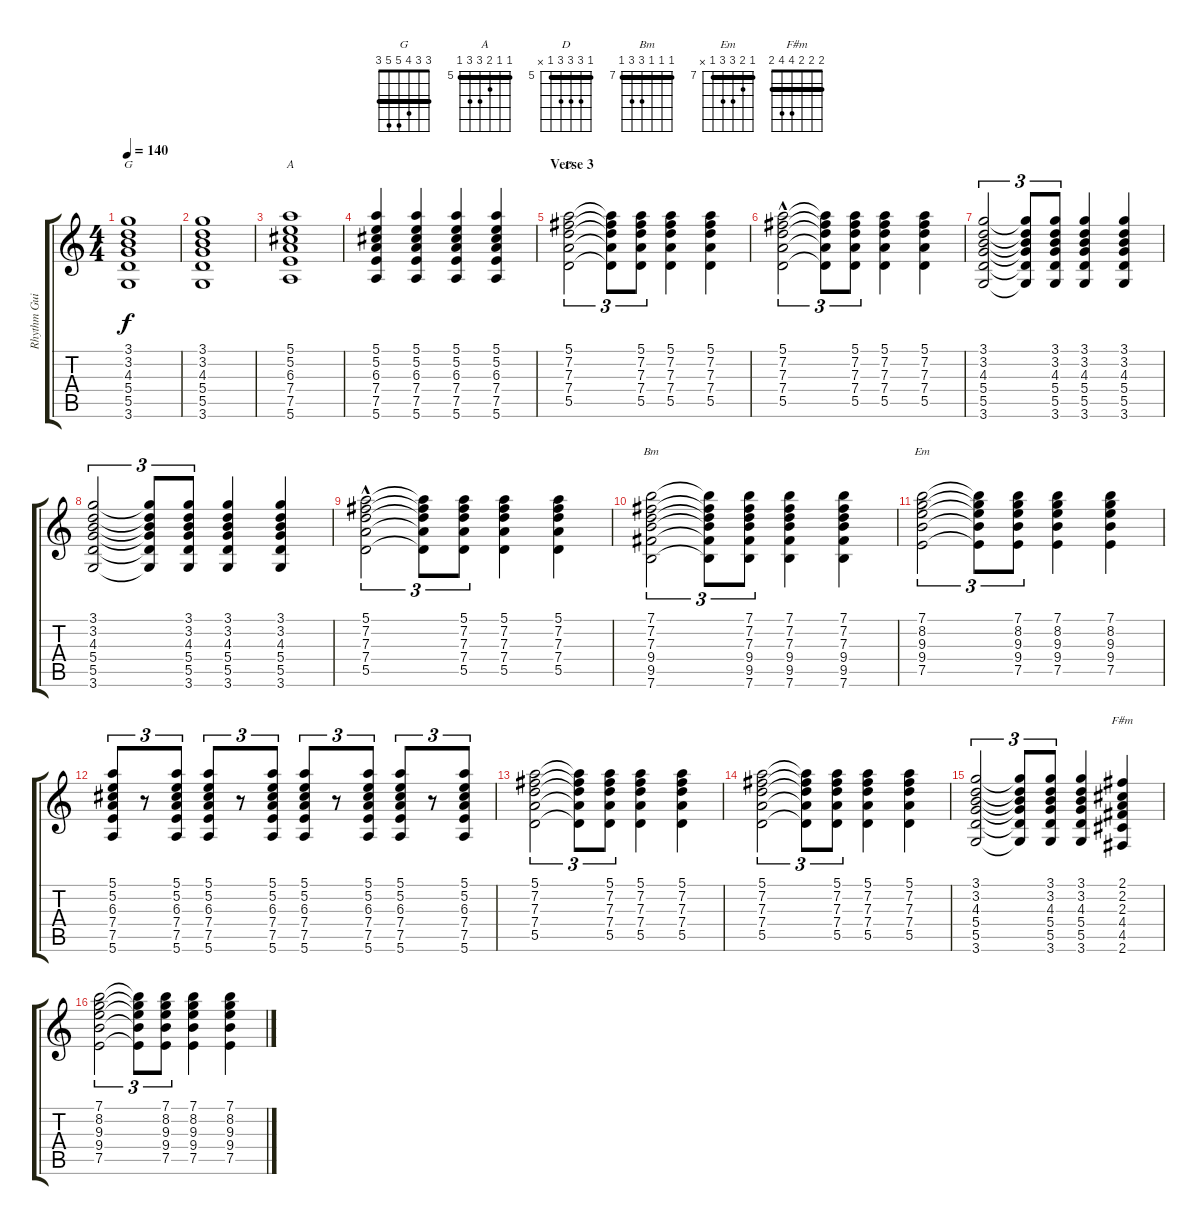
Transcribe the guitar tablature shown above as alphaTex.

\track ("Rhythm Guitar" "Rhythm Gui") {instrument distortionguitar}
\staff {score tabs}
\tuning (E4 B3 G3 D3 A2 E2) {hide}
\chord ("G" 3 3 4 5 5 3) {barre 3}
\chord ("A" 5 5 6 7 7 5) {firstfret 5 barre 5}
\chord ("D" 5 7 7 7 5 x) {firstfret 5 barre 5}
\chord ("Bm" 7 7 7 9 9 7) {firstfret 7 barre 7}
\chord ("Em" 7 8 9 9 7 x) {firstfret 7 barre 7}
\chord ("F#m" 2 2 2 4 4 2) {barre 2}
\ts (4 4)
\tempo 140
\clef g2
\ks c
(3.1 3.2 4.3 5.4 5.5 3.6).1{ch "G" dy f} |
(3.1 3.2 4.3 5.4 5.5 3.6).1 |
(5.1 5.2 6.3 7.4 7.5 5.6).1{ch "A"} |
(5.1 5.2 6.3 7.4 7.5 5.6).4 (5.1 5.2 6.3 7.4 7.5 5.6).4 (5.1 5.2 6.3 7.4 7.5 5.6).4 (5.1 5.2 6.3 7.4 7.5 5.6).4 |
\section ("" "Verse 3")
(5.1 7.2 7.3 7.4 5.5).2{tu (3 2) ch "D"} (5.1{t} 7.2{t} 7.3{t} 7.4{t} 5.5{t}).8{tu (3 2)} (5.1 7.2 7.3 7.4 5.5).8{tu (3 2)} (5.1 7.2 7.3 7.4 5.5).4 (5.1 7.2 7.3 7.4 5.5).4 |
(5.1 7.2 7.3 7.4 5.5{hac}).2{tu (3 2)} (5.1{t} 7.2{t} 7.3{t} 7.4{t} 5.5{t}).8{tu (3 2)} (5.1 7.2 7.3 7.4 5.5).8{tu (3 2)} (5.1 7.2 7.3 7.4 5.5).4 (5.1 7.2 7.3 7.4 5.5).4 |
(3.1 3.2 4.3 5.4 5.5 3.6).2{tu (3 2)} (3.1{t} 3.2{t} 4.3{t} 5.4{t} 5.5{t} 3.6{t}).8{tu (3 2)} (3.1 3.2 4.3 5.4 5.5 3.6).8{tu (3 2)} (3.1 3.2 4.3 5.4 5.5 3.6).4 (3.1 3.2 4.3 5.4 5.5 3.6).4 |
(3.1 3.2 4.3 5.4 5.5 3.6).2{tu (3 2)} (3.1{t} 3.2{t} 4.3{t} 5.4{t} 5.5{t} 3.6{t}).8{tu (3 2)} (3.1 3.2 4.3 5.4 5.5 3.6).8{tu (3 2)} (3.1 3.2 4.3 5.4 5.5 3.6).4 (3.1 3.2 4.3 5.4 5.5 3.6).4 |
(5.1 7.2 7.3 7.4 5.5{hac}).2{tu (3 2)} (5.1{t} 7.2{t} 7.3{t} 7.4{t} 5.5{t}).8{tu (3 2)} (5.1 7.2 7.3 7.4 5.5).8{tu (3 2)} (5.1 7.2 7.3 7.4 5.5).4 (5.1 7.2 7.3 7.4 5.5).4 |
(7.1 7.2 7.3 9.4 9.5 7.6).2{tu (3 2) ch "Bm"} (7.1{t} 7.2{t} 7.3{t} 9.4{t} 9.5{t} 7.6{t}).8{tu (3 2)} (7.1 7.2 7.3 9.4 9.5 7.6).8{tu (3 2)} (7.1 7.2 7.3 9.4 9.5 7.6).4 (7.1 7.2 7.3 9.4 9.5 7.6).4 |
(7.1 8.2 9.3 9.4 7.5).2{tu (3 2) ch "Em"} (7.1{t} 8.2{t} 9.3{t} 9.4{t} 7.5{t}).8{tu (3 2)} (7.1 8.2 9.3 9.4 7.5).8{tu (3 2)} (7.1 8.2 9.3 9.4 7.5).4 (7.1 8.2 9.3 9.4 7.5).4 |
(5.1 5.2 6.3 7.4 7.5 5.6).8{tu (3 2)} r.8{tu (3 2)} (5.1 5.2 6.3 7.4 7.5 5.6).8{tu (3 2)} (5.1 5.2 6.3 7.4 7.5 5.6).8{tu (3 2)} r.8{tu (3 2)} (5.1 5.2 6.3 7.4 7.5 5.6).8{tu (3 2)} (5.1 5.2 6.3 7.4 7.5 5.6).8{tu (3 2)} r.8{tu (3 2)} (5.1 5.2 6.3 7.4 7.5 5.6).8{tu (3 2)} (5.1 5.2 6.3 7.4 7.5 5.6).8{tu (3 2)} r.8{tu (3 2)} (5.1 5.2 6.3 7.4 7.5 5.6).8{tu (3 2)} |
(5.1 7.2 7.3 7.4 5.5).2{tu (3 2)} (5.1{t} 7.2{t} 7.3{t} 7.4{t} 5.5{t}).8{tu (3 2)} (5.1 7.2 7.3 7.4 5.5).8{tu (3 2)} (5.1 7.2 7.3 7.4 5.5).4 (5.1 7.2 7.3 7.4 5.5).4 |
(5.1 7.2 7.3 7.4 5.5).2{tu (3 2)} (5.1{t} 7.2{t} 7.3{t} 7.4{t} 5.5{t}).8{tu (3 2)} (5.1 7.2 7.3 7.4 5.5).8{tu (3 2)} (5.1 7.2 7.3 7.4 5.5).4 (5.1 7.2 7.3 7.4 5.5).4 |
(3.1 3.2 4.3 5.4 5.5 3.6).2{tu (3 2)} (3.1{t} 3.2{t} 4.3{t} 5.4{t} 5.5{t} 3.6{t}).8{tu (3 2)} (3.1 3.2 4.3 5.4 5.5 3.6).8{tu (3 2)} (3.1 3.2 4.3 5.4 5.5 3.6).4 (2.1 2.2 2.3 4.4 4.5 2.6).4{ch "F#m"} |
(7.1 8.2 9.3 9.4 7.5).2{tu (3 2)} (7.1{t} 8.2{t} 9.3{t} 9.4{t} 7.5{t}).8{tu (3 2)} (7.1 8.2 9.3 9.4 7.5).8{tu (3 2)} (7.1 8.2 9.3 9.4 7.5).4 (7.1 8.2 9.3 9.4 7.5).4
